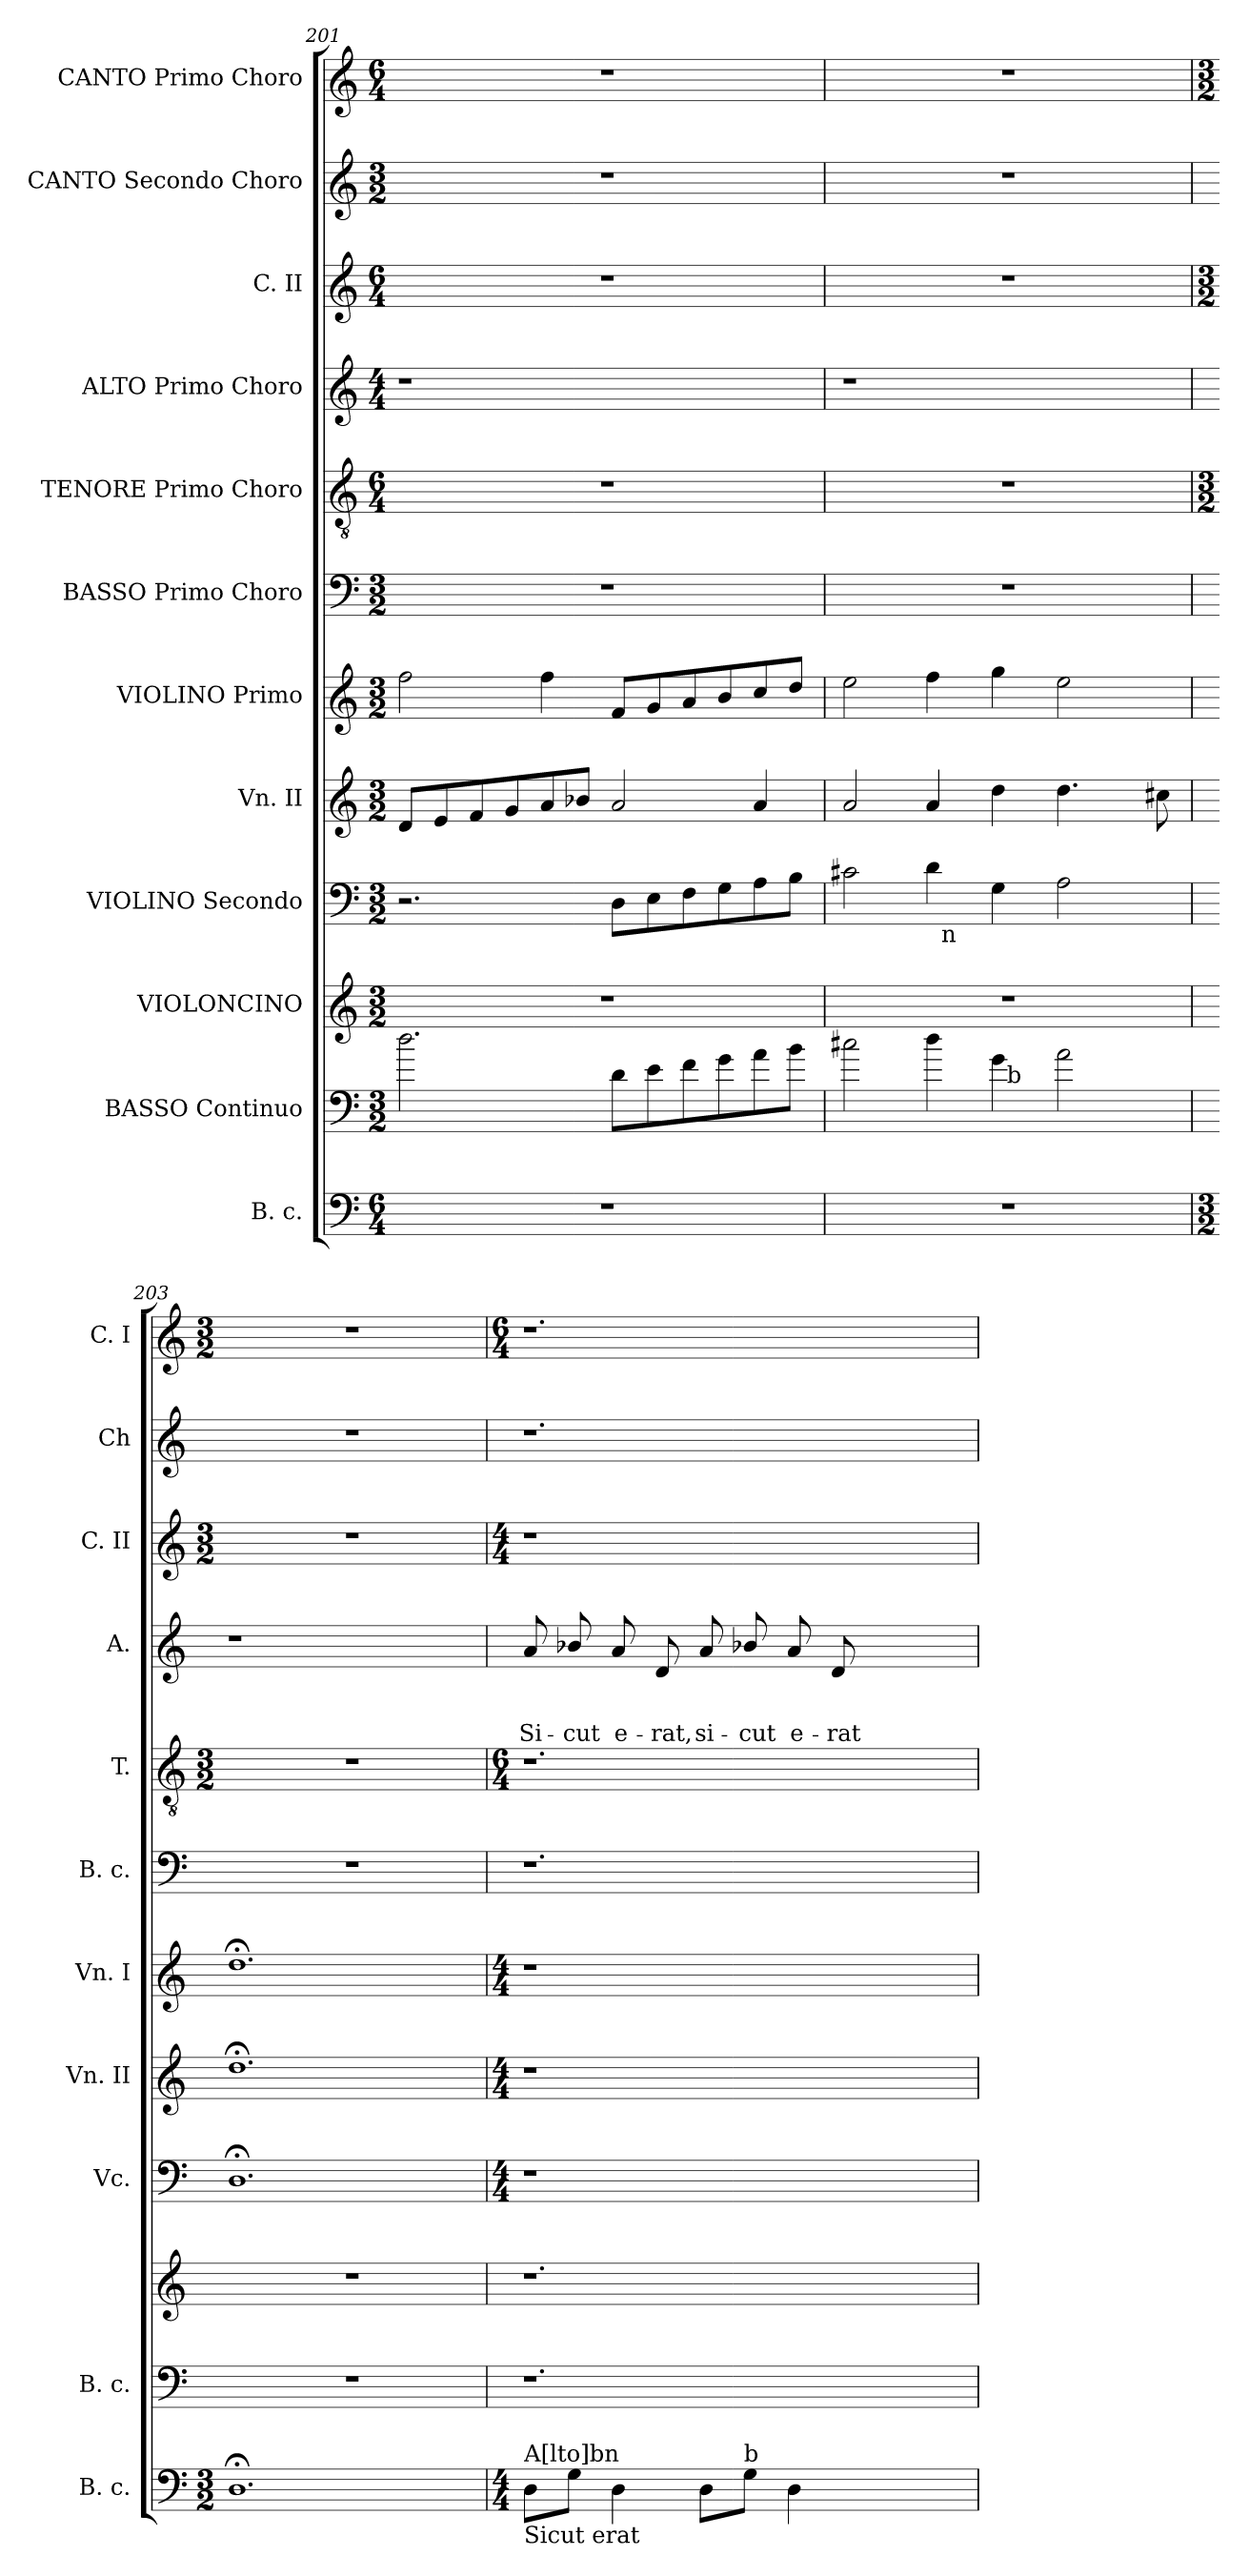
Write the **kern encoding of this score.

**kern	**kern	**kern	**kern	**kern	**kern	**kern	**kern	**kern	**text	**text	**text	**kern	**kern	**kern
*part12	*part11	*part10	*part9	*part8	*part7	*part6	*part5	*part4	*part4	*part4	*part4	*part3	*part2	*part1
*staff12	*staff11	*staff10	*staff9	*staff8	*staff7	*staff6	*staff5	*staff4	*staff4	*staff4	*staff4	*staff3	*staff2	*staff1
*I"B. c.	*I"BASSO Continuo	*I"VIOLONCINO	*I"VIOLINO Secondo	*I"Vn. II	*I"VIOLINO Primo	*I"BASSO Primo Choro	*I"TENORE Primo Choro	*I"ALTO Primo Choro	*	*	*	*I"C. II	*I"CANTO Secondo Choro	*I"CANTO Primo Choro
*I'B. c.	*I'B. c.	*	*I'Vc.	*I'Vn. II	*I'Vn. I	*I'B. c.	*I'T.	*I'A.	*	*	*	*I'C. II	*I'Ch	*I'C. I
*clefF4	*clefF4	*clefG2	*clefF4	*clefG2	*clefG2	*clefF4	*clefGv2	*clefG2	*	*	*	*clefG2	*clefG2	*clefG2
*	*ITrd7c12	*	*	*	*	*	*	*	*	*	*	*	*	*
*k[]	*k[]	*k[]	*k[]	*k[]	*k[]	*k[]	*k[]	*k[]	*	*	*	*k[]	*k[]	*k[]
*C:	*C:	*C:	*C:	*C:	*C:	*C:	*C:	*C:	*	*	*	*C:	*C:	*C:
*M6/4	*M3/2	*M3/2	*M3/2	*M3/2	*M3/2	*M3/2	*M6/4	*M4/4	*	*	*	*M6/4	*M3/2	*M6/4
=201	=201	=201	=201	=201	=201	=201	=201	=201	=201	=201	=201	=201	=201	=201
1.r	2.d\	1.r	2.r	8d/L	2ff\	1.r	1.r	1r	.	.	.	1.r	1.r	1.r
.	.	.	.	8e/	.	.	.	.	.	.	.	.	.	.
.	.	.	.	8f/	.	.	.	.	.	.	.	.	.	.
.	.	.	.	8g/	.	.	.	.	.	.	.	.	.	.
.	.	.	.	8a/	4ff\	.	.	.	.	.	.	.	.	.
.	.	.	.	8b-X/J	.	.	.	.	.	.	.	.	.	.
.	8D\L	.	8D\L	2a/	8f/L	.	.	.	.	.	.	.	.	.
.	8E\	.	8E\	.	8g/	.	.	.	.	.	.	.	.	.
.	8F\	.	8F\	.	8a/	.	.	2ryy	.	.	.	.	.	.
.	8G\	.	8G\	.	8b/	.	.	.	.	.	.	.	.	.
.	8A\	.	8A\	4a/	8cc/	.	.	.	.	.	.	.	.	.
.	8B\J	.	8B\J	.	8dd/J	.	.	.	.	.	.	.	.	.
=202	=202	=202	=202	=202	=202	=202	=202	=202	=202	=202	=202	=202	=202	=202
*	*^	*	*^	*	*	*	*	*	*	*	*	*	*	*
1.r	2c#X\	2ryy	1.r	2c#X\	2ryy	2a/	2ee\	1.r	1.r	1r	.	.	.	1.r	1.r	1.r
.	4d\	4ryy	.	4d\	32ryy	4a/	4ff\	.	.	.	.	.	.	.	.	.
!	!	!	!	!	!LO:TX:b:t=n	!	!	!	!	!	!	!	!	!	!	!
.	.	.	.	.	2ryy	.	.	.	.	.	.	.	.	.	.	.
.	4G\	32ryy	.	4G\	.	4dd\	4gg\	.	.	.	.	.	.	.	.	.
!	!	!LO:TX:a:t=b	!	!	!	!	!	!	!	!	!	!	!	!	!	!
.	.	2ryy	.	.	.	.	.	.	.	.	.	.	.	.	.	.
.	2A\	.	.	2A\	.	4.dd\	2ee\	.	.	2ryy	.	.	.	.	.	.
.	.	.	.	.	4...ryy	.	.	.	.	.	.	.	.	.	.	.
.	.	8..ryy	.	.	.	.	.	.	.	.	.	.	.	.	.	.
.	.	.	.	.	.	8cc#X\	.	.	.	.	.	.	.	.	.	.
*	*v	*v	*	*v	*v	*	*	*	*	*	*	*	*	*	*	*
!!LO:PB:g=z
=203	=203	=203	=203	=203	=203	=203	=203	=203	=203	=203	=203	=203	=203	=203
*M3/2	*	*	*	*	*	*	*M3/2	*	*	*	*	*M3/2	*	*M3/2
*	*^	*	*^	*	*	*	*	*	*	*	*	*	*	*
!	!	!	!	!	!	!	!	!	!	!LO:N:vis=1	!	!	!	!LO:N:vis=1	!	!
*	*v	*v	*	*v	*v	*	*	*	*	*	*	*	*	*	*	*
1.D;<	1.r	1.r	1.D;<	1.dd;<	1.dd;<	1.r	1.r	1r	.	.	.	1.r	1.r	1.r
.	.	.	.	.	.	.	.	2ryy	.	.	.	.	.	.
=204	=204	=204	=204	=204	=204	=204	=204	=204	=204	=204	=204	=204	=204	=204
*M4/4	*	*	*M4/4	*M4/4	*M4/4	*	*M6/4	*	*	*	*	*M4/4	*	*M6/4
!LO:TX:b:t=Sicut erat	!	!	!	!	!	!	!	!	!	!	!	!	!	!
!LO:TX:a:t=A[lto]bn	!	!	!	!	!	!	!	!	!	!	!	!	!	!
!	!	!	!	!	!	!	!	!	!	!	!LO:LY:b	!	!	!
8D\L	1.r	1.r	1r	1r	1r	1.r	1.r	8a/	.	.	Si-	1r	1.r	1.r
!	!	!	!	!	!	!	!	!	!	!	!LO:LY:b	!	!	!
8G\J	.	.	.	.	.	.	.	8b-X/	.	.	-cut	.	.	.
!	!	!	!	!	!	!	!	!	!	!	!LO:LY:b	!	!	!
4D\	.	.	.	.	.	.	.	8a/	.	.	e-	.	.	.
!	!	!	!	!	!	!	!	!	!	!	!LO:LY:b	!	!	!
.	.	.	.	.	.	.	.	8d/	.	.	-rat,	.	.	.
!	!	!	!	!	!	!	!	!	!	!	!LO:LY:b	!	!	!
8D\L	.	.	.	.	.	.	.	8a/	.	.	si-	.	.	.
!LO:TX:a:t=b	!	!	!	!	!	!	!	!	!	!	!	!	!	!
!	!	!	!	!	!	!	!	!	!	!	!LO:LY:b	!	!	!
8G\J	.	.	.	.	.	.	.	8b-X/	.	.	-cut	.	.	.
!	!	!	!	!	!	!	!	!	!	!	!LO:LY:b	!	!	!
4D\	.	.	.	.	.	.	.	8a/	.	.	e-	.	.	.
!	!	!	!	!	!	!	!	!	!	!	!LO:LY:b	!	!	!
.	.	.	.	.	.	.	.	8d/	.	.	-rat	.	.	.
2ryy	.	.	2ryy	2ryy	2ryy	.	.	2ryy	.	.	.	2ryy	.	.
=	=	=	=	=	=	=	=	=	=	=	=	=	=	=
*-	*-	*-	*-	*-	*-	*-	*-	*-	*-	*-	*-	*-	*-	*-
